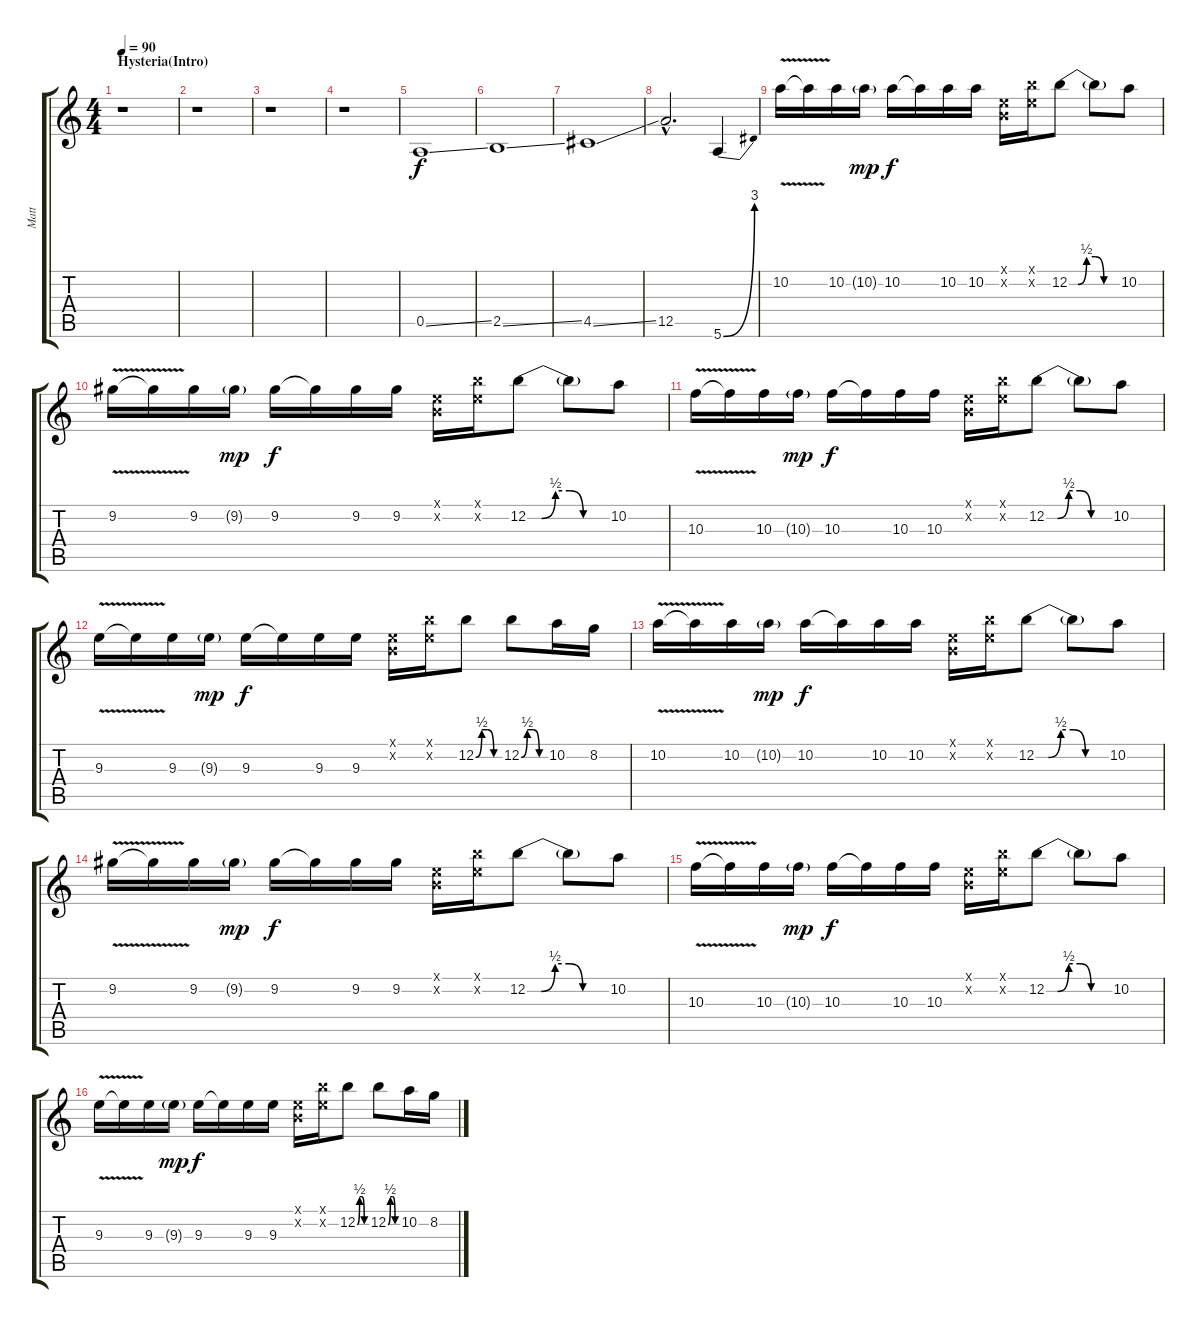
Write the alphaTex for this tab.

\track ("Matt" "Matt") {instrument distortionguitar}
\staff {score tabs}
\tuning (E4 B3 G3 D3 A2 E2) {hide}
\ts (4 4)
\section ("" "Hysteria(Intro)")
\tempo 90
\clef g2
\ks c
r.1{dy f instrument distortionguitar} |
r.1 |
r.1 |
r.1 |
0.5{ss}.1 |
2.5{ss}.1 |
4.5{ss}.1 |
12.5{hac}.2{d} 5.6{be (bend 0 0 60 12)}.4 |
10.2{v}.16{volume 16} 10.2{t}.16 10.2.16 10.2{g}.16{dy mp} 10.2.16{dy f} 10.2{t}.16 10.2.16 10.2.16 (0.1{x} 0.2{x}).16 (0.1{x} 12.2{x}).16 12.2{be (custom 0 0 10 0 20 2 30 2 40 0 60 0)}.8 12.2{t}.8 10.2.8 |
9.2{v}.16{volume 16} 9.2{t}.16 9.2.16 9.2{g}.16{dy mp} 9.2.16{dy f} 9.2{t}.16 9.2.16 9.2.16 (0.1{x} 0.2{x}).16 (0.1{x} 12.2{x}).16 12.2{be (custom 0 0 10 0 20 2 30 2 40 0 60 0)}.8 12.2{t}.8 10.2.8 |
10.3{v}.16{volume 16} 10.3{t}.16 10.3.16 10.3{g}.16{dy mp} 10.3.16{dy f} 10.3{t}.16 10.3.16 10.3.16 (0.1{x} 0.2{x}).16 (0.1{x} 12.2{x}).16 12.2{be (custom 0 0 10 0 20 2 30 2 40 0 60 0)}.8 12.2{t}.8 10.2.8 |
9.3{v}.16{volume 16} 9.3{t}.16 9.3.16 9.3{g}.16{dy mp} 9.3.16{dy f} 9.3{t}.16 9.3.16 9.3.16 (0.1{x} 0.2{x}).16 (0.1{x} 12.2{x}).16 12.2{be (custom 0 0 15 2 30 2 45 0 60 0)}.8 12.2{be (custom 0 0 15 2 30 2 45 0 60 0)}.8 10.2.16 8.2.16 |
10.2{v}.16{volume 16} 10.2{t}.16 10.2.16 10.2{g}.16{dy mp} 10.2.16{dy f} 10.2{t}.16 10.2.16 10.2.16 (0.1{x} 0.2{x}).16 (0.1{x} 12.2{x}).16 12.2{be (custom 0 0 10 0 20 2 30 2 40 0 60 0)}.8 12.2{t}.8 10.2.8 |
9.2{v}.16{volume 16} 9.2{t}.16 9.2.16 9.2{g}.16{dy mp} 9.2.16{dy f} 9.2{t}.16 9.2.16 9.2.16 (0.1{x} 0.2{x}).16 (0.1{x} 12.2{x}).16 12.2{be (custom 0 0 10 0 20 2 30 2 40 0 60 0)}.8 12.2{t}.8 10.2.8 |
10.3{v}.16{volume 16} 10.3{t}.16 10.3.16 10.3{g}.16{dy mp} 10.3.16{dy f} 10.3{t}.16 10.3.16 10.3.16 (0.1{x} 0.2{x}).16 (0.1{x} 12.2{x}).16 12.2{be (custom 0 0 10 0 20 2 30 2 40 0 60 0)}.8 12.2{t}.8 10.2.8 |
9.3{v}.16{volume 16} 9.3{t}.16 9.3.16 9.3{g}.16{dy mp} 9.3.16{dy f} 9.3{t}.16 9.3.16 9.3.16 (0.1{x} 0.2{x}).16 (0.1{x} 12.2{x}).16 12.2{be (custom 0 0 15 2 30 2 45 0 60 0)}.8 12.2{be (custom 0 0 15 2 30 2 45 0 60 0)}.8 10.2.16 8.2.16
